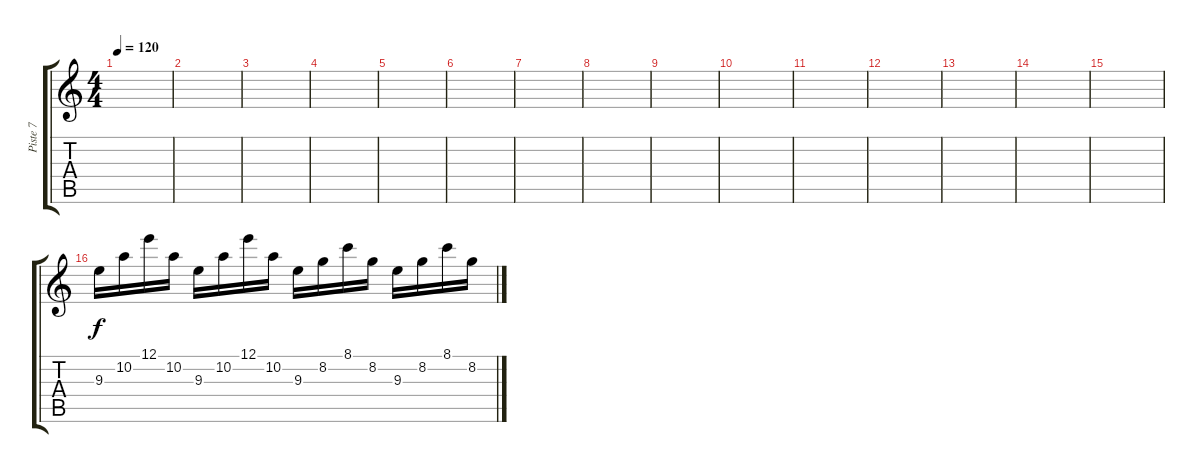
\track ("Piste 7" "Piste 7") {instrument overdrivenguitar}
\staff {score tabs}
\tuning (E4 B3 G3 D3 A2 E2) {hide}
\ts (4 4)
\tempo 120
\clef g2
\ks c
|
|
|
|
|
|
|
|
|
|
|
|
|
|
|
9.3.16 10.2.16 12.1.16 10.2.16 9.3.16 10.2.16 12.1.16 10.2.16 9.3.16 8.2.16 8.1.16 8.2.16 9.3.16 8.2.16 8.1.16 8.2.16
